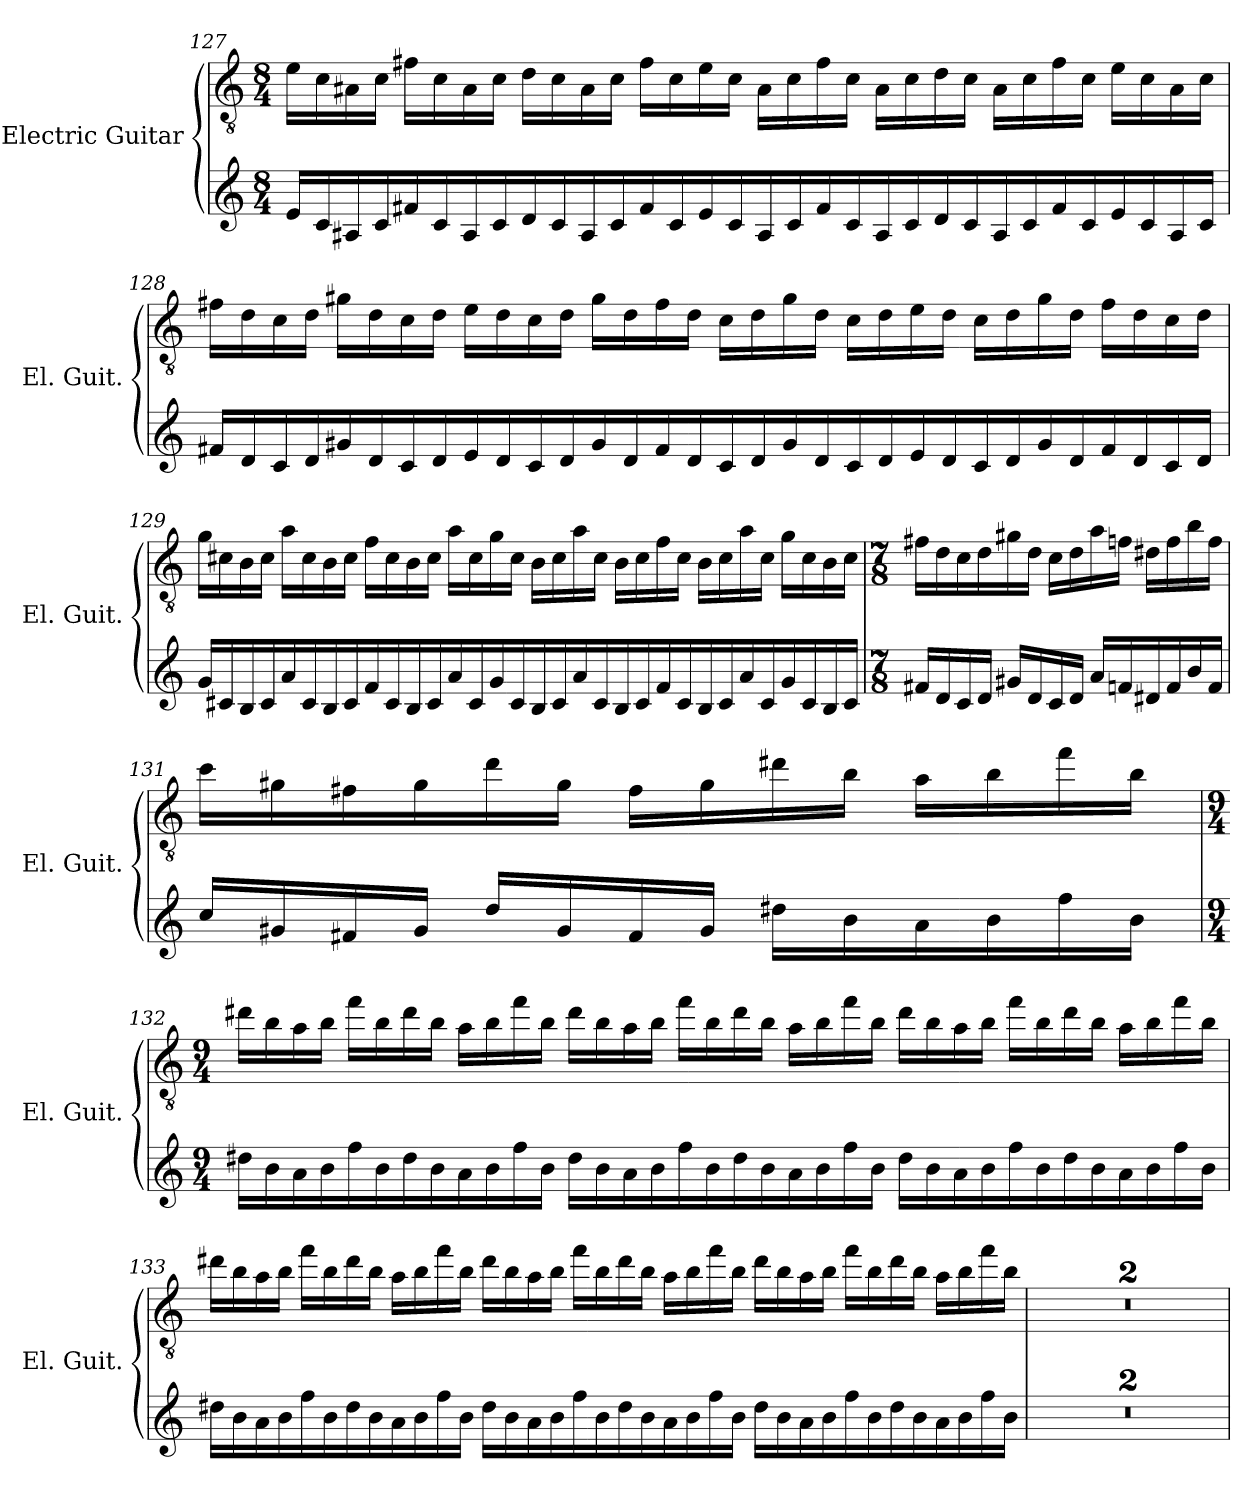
**kern	**kern
*part1	*part1
*staff2	*staff1
*I"Electric Guitar	*
*I'El. Guit.	*
!!LO:LB:g=z
*	*clefGv2
*k[]	*k[]
*M8/4	*M8/4
=127	=127
16eLL	16e\LL
16c	16c\
16A#	16A#X\
16c	16c\JJ
16f#	16f#X\LL
16c	16c\
16A#	16A#\
16c	16c\JJ
16d	16d\LL
16c	16c\
16A#	16A#\
16c	16c\JJ
16f#	16f#\LL
16c	16c\
16e	16e\
16c	16c\JJ
16A#	16A#\LL
16c	16c\
16f#	16f#\
16c	16c\JJ
16A#	16A#\LL
16c	16c\
16d	16d\
16c	16c\JJ
16A#	16A#\LL
16c	16c\
16f#	16f#\
16c	16c\JJ
16e	16e\LL
16c	16c\
16A#	16A#\
16cJJ	16c\JJ
!!LO:LB:g=z
=128	=128
16f#LL	16f#X\LL
16d	16d\
16c	16c\
16d	16d\JJ
16g#	16g#X\LL
16d	16d\
16c	16c\
16d	16d\JJ
16e	16e\LL
16d	16d\
16c	16c\
16d	16d\JJ
16g#	16g#\LL
16d	16d\
16f#	16f#\
16d	16d\JJ
16c	16c\LL
16d	16d\
16g#	16g#\
16d	16d\JJ
16c	16c\LL
16d	16d\
16e	16e\
16d	16d\JJ
16c	16c\LL
16d	16d\
16g#	16g#\
16d	16d\JJ
16f#	16f#\LL
16d	16d\
16c	16c\
16dJJ	16d\JJ
!!LO:LB:g=z
=129	=129
16gLL	16g\LL
16c#	16c#X\
16B	16B\
16c#	16c#\JJ
16a	16a\LL
16c#	16c#\
16B	16B\
16c#	16c#\JJ
16f	16f\LL
16c#	16c#\
16B	16B\
16c#	16c#\JJ
16a	16a\LL
16c#	16c#\
16g	16g\
16c#	16c#\JJ
16B	16B\LL
16c#	16c#\
16a	16a\
16c#	16c#\JJ
16B	16B\LL
16c#	16c#\
16f	16f\
16c#	16c#\JJ
16B	16B\LL
16c#	16c#\
16a	16a\
16c#	16c#\JJ
16g	16g\LL
16c#	16c#\
16B	16B\
16c#JJ	16c#\JJ
!!LO:LB:g=z
=130	=130
*M7/8	*M7/8
16f#XLL	16f#X\LL
16d	16d\
16c	16c\
16dJJ	16d\
16g#XLL	16g#X\
16d	16d\JJ
16c	16c\LL
16dJJ	16d\
16aLL	16a\
16fn	16fn\JJ
16d#X	16d#X\LL
16f	16f\
16b	16b\
16fJJ	16f\JJ
=131	=131
16ccLL	16cc\LL
16g#	16g#X\
16f#X	16f#X\
16g#JJ	16g#\
16ddLL	16dd\
16g#	16g#\JJ
16f#	16f#\LL
16g#JJ	16g#\
16dd#XLL	16dd#X\
16b	16b\JJ
16a	16a\LL
16b	16b\
16ff	16ff\
16bJJ	16b\JJ
!!LO:PB:g=z
=132	=132
*M9/4	*M9/4
16dd#XLL	16dd#X\LL
16b	16b\
16a	16a\
16b	16b\JJ
16ff	16ff\LL
16b	16b\
16dd#	16dd#\
16b	16b\JJ
16a	16a\LL
16b	16b\
16ff	16ff\
16bJJ	16b\JJ
16dd#LL	16dd#\LL
16b	16b\
16a	16a\
16b	16b\JJ
16ff	16ff\LL
16b	16b\
16dd#	16dd#\
16b	16b\JJ
16a	16a\LL
16b	16b\
16ff	16ff\
16bJJ	16b\JJ
16dd#LL	16dd#\LL
16b	16b\
16a	16a\
16b	16b\JJ
16ff	16ff\LL
16b	16b\
16dd#	16dd#\
16b	16b\JJ
16a	16a\LL
16b	16b\
16ff	16ff\
16bJJ	16b\JJ
!!LO:LB:g=z
=133	=133
16dd#XLL	16dd#X\LL
16b	16b\
16a	16a\
16b	16b\JJ
16ff	16ff\LL
16b	16b\
16dd#	16dd#\
16b	16b\JJ
16a	16a\LL
16b	16b\
16ff	16ff\
16bJJ	16b\JJ
16dd#LL	16dd#\LL
16b	16b\
16a	16a\
16b	16b\JJ
16ff	16ff\LL
16b	16b\
16dd#	16dd#\
16b	16b\JJ
16a	16a\LL
16b	16b\
16ff	16ff\
16bJJ	16b\JJ
16dd#LL	16dd#\LL
16b	16b\
16a	16a\
16b	16b\JJ
16ff	16ff\LL
16b	16b\
16dd#	16dd#\
16b	16b\JJ
16a	16a\LL
16b	16b\
16ff	16ff\
16bJJ	16b\JJ
!!LO:LB:g=z
=134	=134
4%9r	4%9r
=135	=135
4%9r	4%9r
=	=
*-	*-
